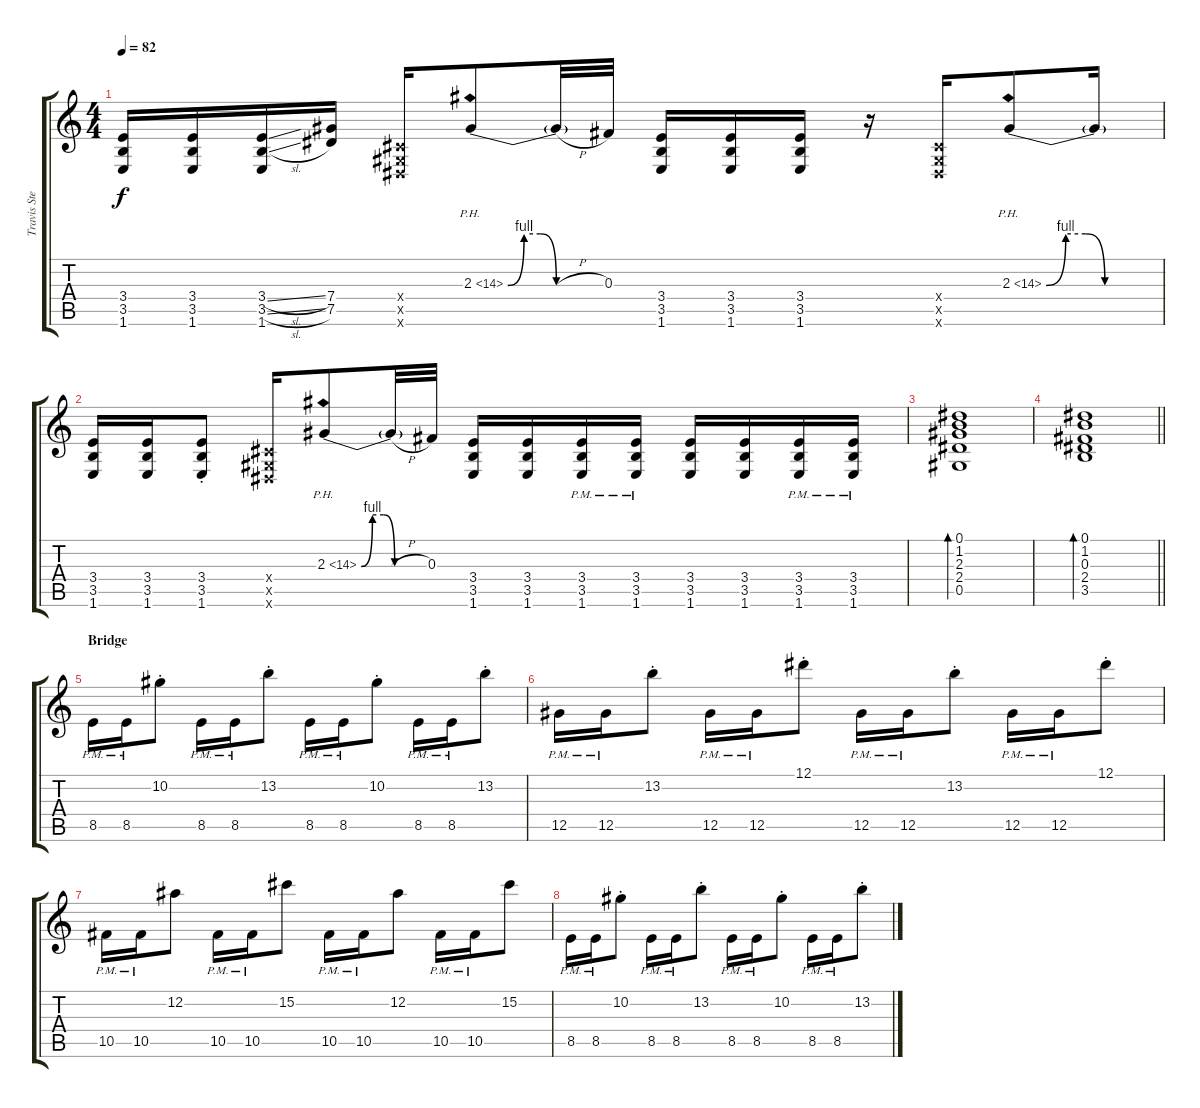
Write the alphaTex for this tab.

\track ("Travis Stever" "Travis Ste") {instrument overdrivenguitar}
\staff {score tabs}
\tuning (Eb4 Bb3 Gb3 Db3 Ab2 Eb2) {hide}
\ts (4 4)
\tempo 82
\clef g2
\ks c
(3.4 3.5 1.6).16{dy f} (3.4 3.5 1.6).16 (3.4{sl} 3.5{sl} 1.6).16 (7.4 7.5).16 (0.4{x} 0.5{x} 0.6{x}).16 2.3{be (custom 0 0 10 4 20 4 30 0 60 0) ph 12}.8 2.3{h t}.32 0.3.32 (3.4 3.5 1.6).16 (3.4 3.5 1.6).16 (3.4 3.5 1.6).16 r.16 (0.4{x} 0.5{x} 0.6{x}).16 2.3{be (custom 0 0 10 4 20 4 30 0 60 0) ph 12}.8 2.3{t}.16 |
(3.4 3.5 1.6).16 (3.4 3.5 1.6).16 (3.4{st} 3.5{st} 1.6{st}).8 (0.4{x} 0.5{x} 0.6{x}).16 2.3{be (custom 0 0 10 4 20 4 30 0 60 0) ph 12}.8 2.3{h t}.32 0.3.32 (3.4 3.5 1.6).16 (3.4 3.5 1.6).16 (3.4{pm} 3.5{pm} 1.6{pm}).16 (3.4{pm} 3.5{pm} 1.6{pm}).16 (3.4 3.5 1.6).16 (3.4 3.5 1.6).16 (3.4{pm} 3.5{pm} 1.6{pm}).16 (3.4{pm} 3.5{pm} 1.6{pm}).16 |
(0.1 1.2 2.3 2.4 0.5).1{bd 120} |
\barLineRight lightlight
(0.1 1.2 0.3 2.4 3.5).1{bd 120} |
\section ("" "Bridge")
8.5{pm}.16 8.5{pm}.16 10.2{st}.8 8.5{pm}.16 8.5{pm}.16 13.2{st}.8 8.5{pm}.16 8.5{pm}.16 10.2{st}.8 8.5{pm}.16 8.5{pm}.16 13.2{st}.8 |
12.5{pm}.16 12.5{pm}.16 13.2{st}.8 12.5{pm}.16 12.5{pm}.16 12.1{st}.8 12.5{pm}.16 12.5{pm}.16 13.2{st}.8 12.5{pm}.16 12.5{pm}.16 12.1{st}.8 |
10.5{pm}.16 10.5{pm}.16 12.2.8 10.5{pm}.16 10.5{pm}.16 15.2.8 10.5{pm}.16 10.5{pm}.16 12.2.8 10.5{pm}.16 10.5{pm}.16 15.2.8 |
8.5{pm}.16 8.5{pm}.16 10.2{st}.8 8.5{pm}.16 8.5{pm}.16 13.2{st}.8 8.5{pm}.16 8.5{pm}.16 10.2{st}.8 8.5{pm}.16 8.5{pm}.16 13.2{st}.8
